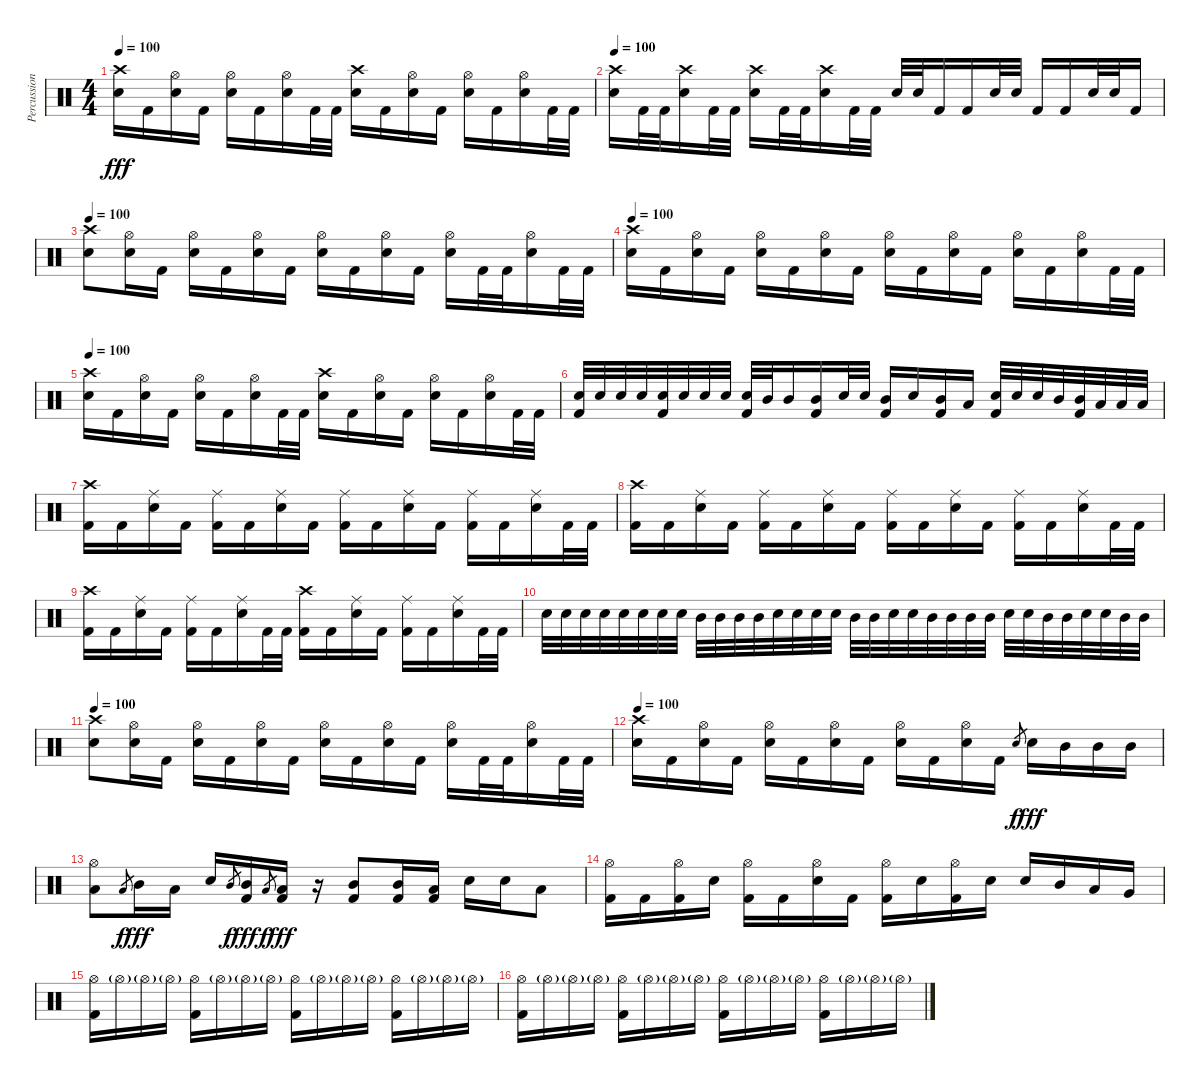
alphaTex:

\track ("Percussion" "Percussion") {instrument percussion}
\staff {score}
\articulation defaults
\ts (4 4)
\tempo 100
\clef neutral
\ks c
("Crash high (hit)" "Electric Snare (hit)").16{dy fff} "Kick (hit) 2".16 ("Hi-Hat (open)" "Electric Snare (hit)").16 "Kick (hit) 2".16 ("Hi-Hat (open)" "Electric Snare (hit)").16 "Kick (hit) 2".16 ("Hi-Hat (open)" "Electric Snare (hit)").16 "Kick (hit) 2".32 "Kick (hit) 2".32 ("Crash high (hit)" "Electric Snare (hit)").16 "Kick (hit) 2".16 ("Hi-Hat (open)" "Electric Snare (hit)").16 "Kick (hit) 2".16 ("Hi-Hat (open)" "Electric Snare (hit)").16 "Kick (hit) 2".16 ("Hi-Hat (open)" "Electric Snare (hit)").16 "Kick (hit) 2".32 "Kick (hit) 2".32 |
\tempo 100
("Crash high (hit)" "Electric Snare (hit)").16 "Kick (hit) 2".32 "Kick (hit) 2".32 ("Crash high (hit)" "Electric Snare (hit)").16 "Kick (hit) 2".32 "Kick (hit) 2".32 ("Crash high (hit)" "Electric Snare (hit)").16 "Kick (hit) 2".32 "Kick (hit) 2".32 ("Crash high (hit)" "Electric Snare (hit)").16 "Kick (hit) 2".32 "Kick (hit) 2".32 "Electric Snare (hit)".32 "Electric Snare (hit)".32 "Kick (hit) 2".16 "Kick (hit) 2".16 "Electric Snare (hit)".32 "Electric Snare (hit)".32 "Kick (hit) 2".16 "Kick (hit) 2".16 "Electric Snare (hit)".32 "Electric Snare (hit)".32 "Kick (hit) 2".16 |
\tempo 100
("Crash high (hit)" "Electric Snare (hit)").8 ("Hi-Hat (open)" "Electric Snare (hit)").16 "Kick (hit) 2".16 ("Hi-Hat (open)" "Electric Snare (hit)").16 "Kick (hit) 2".16 ("Hi-Hat (open)" "Electric Snare (hit)").16 "Kick (hit) 2".16 ("Hi-Hat (open)" "Electric Snare (hit)").16 "Kick (hit) 2".16 ("Hi-Hat (open)" "Electric Snare (hit)").16 "Kick (hit) 2".16 ("Hi-Hat (open)" "Electric Snare (hit)").16 "Kick (hit) 2".32 "Kick (hit) 2".32 ("Hi-Hat (open)" "Electric Snare (hit)").16 "Kick (hit) 2".32 "Kick (hit) 2".32 |
\tempo 100
("Crash high (hit)" "Electric Snare (hit)").16 "Kick (hit) 2".16 ("Hi-Hat (open)" "Electric Snare (hit)").16 "Kick (hit) 2".16 ("Hi-Hat (open)" "Electric Snare (hit)").16 "Kick (hit) 2".16 ("Hi-Hat (open)" "Electric Snare (hit)").16 "Kick (hit) 2".16 ("Hi-Hat (open)" "Electric Snare (hit)").16 "Kick (hit) 2".16 ("Hi-Hat (open)" "Electric Snare (hit)").16 "Kick (hit) 2".16 ("Hi-Hat (open)" "Electric Snare (hit)").16 "Kick (hit) 2".16 ("Hi-Hat (open)" "Electric Snare (hit)").16 "Kick (hit) 2".32 "Kick (hit) 2".32 |
\tempo 100
("Crash high (hit)" "Electric Snare (hit)").16 "Kick (hit) 2".16 ("Hi-Hat (open)" "Electric Snare (hit)").16 "Kick (hit) 2".16 ("Hi-Hat (open)" "Electric Snare (hit)").16 "Kick (hit) 2".16 ("Hi-Hat (open)" "Electric Snare (hit)").16 "Kick (hit) 2".32 "Kick (hit) 2".32 ("Crash high (hit)" "Electric Snare (hit)").16 "Kick (hit) 2".16 ("Hi-Hat (open)" "Electric Snare (hit)").16 "Kick (hit) 2".16 ("Hi-Hat (open)" "Electric Snare (hit)").16 "Kick (hit) 2".16 ("Hi-Hat (open)" "Electric Snare (hit)").16 "Kick (hit) 2".32 "Kick (hit) 2".32 |
("Electric Snare (hit)" "Kick (hit) 2").32 "Electric Snare (hit)".32 "Electric Snare (hit)".32 "Electric Snare (hit)".32 ("Electric Snare (hit)" "Kick (hit) 2").32 "Electric Snare (hit)".32 "Electric Snare (hit)".32 "Electric Snare (hit)".32 ("Electric Snare (hit)" "Kick (hit) 2").32 "Mid Tom (hit)".32 "Mid Tom (hit)".16 ("Mid Tom (hit)" "Kick (hit) 2").16 "Electric Snare (hit)".32 "Electric Snare (hit)".32 ("Mid Tom (hit)" "Kick (hit) 2").16 "Electric Snare (hit)".16 ("Mid Tom (hit)" "Kick (hit) 2").16 "Low Tom (hit)".16 ("Electric Snare (hit)" "Kick (hit) 2").32 "Electric Snare (hit)".32 "Electric Snare (hit)".32 "Mid Tom (hit)".32 ("Mid Tom (hit)" "Kick (hit) 2").32 "Low Tom (hit)".32 "Low Tom (hit)".32 "Low Tom (hit)".32 |
("Crash high (hit)" "Kick (hit) 2").16 "Kick (hit) 2".16 ("Ride (middle)" "Electric Snare (hit)").16 "Kick (hit) 2".16 ("Ride (middle)" "Kick (hit) 2").16 "Kick (hit) 2".16 ("Ride (middle)" "Electric Snare (hit)").16 "Kick (hit) 2".16 ("Ride (middle)" "Kick (hit) 2").16 "Kick (hit) 2".16 ("Ride (middle)" "Electric Snare (hit)").16 "Kick (hit) 2".16 ("Ride (middle)" "Kick (hit) 2").16 "Kick (hit) 2".16 ("Ride (middle)" "Electric Snare (hit)").16 "Kick (hit) 2".32 "Kick (hit) 2".32 |
("Crash high (hit)" "Kick (hit) 2").16 "Kick (hit) 2".16 ("Ride (middle)" "Electric Snare (hit)").16 "Kick (hit) 2".16 ("Ride (middle)" "Kick (hit) 2").16 "Kick (hit) 2".16 ("Ride (middle)" "Electric Snare (hit)").16 "Kick (hit) 2".16 ("Ride (middle)" "Kick (hit) 2").16 "Kick (hit) 2".16 ("Ride (middle)" "Electric Snare (hit)").16 "Kick (hit) 2".16 ("Ride (middle)" "Kick (hit) 2").16 "Kick (hit) 2".16 ("Ride (middle)" "Electric Snare (hit)").16 "Kick (hit) 2".32 "Kick (hit) 2".32 |
("Crash high (hit)" "Kick (hit) 2").16 "Kick (hit) 2".16 ("Ride (middle)" "Electric Snare (hit)").16 "Kick (hit) 2".16 ("Ride (middle)" "Kick (hit) 2").16 "Kick (hit) 2".16 ("Ride (middle)" "Electric Snare (hit)").16 "Kick (hit) 2".32 "Kick (hit) 2".32 ("Crash high (hit)" "Kick (hit) 2").16 "Kick (hit) 2".16 ("Ride (middle)" "Electric Snare (hit)").16 "Kick (hit) 2".16 ("Ride (middle)" "Kick (hit) 2").16 "Kick (hit) 2".16 ("Ride (middle)" "Electric Snare (hit)").16 "Kick (hit) 2".32 "Kick (hit) 2".32 |
"Electric Snare (hit)".32 "Electric Snare (hit)".32 "Electric Snare (hit)".32 "Electric Snare (hit)".32 "Electric Snare (hit)".32 "Electric Snare (hit)".32 "Electric Snare (hit)".32 "Electric Snare (hit)".32 "Mid Tom (hit)".32 "Mid Tom (hit)".32 "Mid Tom (hit)".32 "Mid Tom (hit)".32 "Electric Snare (hit)".32 "Electric Snare (hit)".32 "Electric Snare (hit)".32 "Electric Snare (hit)".32 "Mid Tom (hit)".32 "Mid Tom (hit)".32 "Electric Snare (hit)".32 "Electric Snare (hit)".32 "Mid Tom (hit)".32 "Mid Tom (hit)".32 "Mid Tom (hit)".32 "Mid Tom (hit)".32 "Electric Snare (hit)".32 "Electric Snare (hit)".32 "Mid Tom (hit)".32 "Mid Tom (hit)".32 "Electric Snare (hit)".32 "Electric Snare (hit)".32 "Mid Tom (hit)".32 "Mid Tom (hit)".32 |
\tempo 100
("Crash high (hit)" "Electric Snare (hit)").8 ("Hi-Hat (open)" "Electric Snare (hit)").16 "Kick (hit) 2".16 ("Hi-Hat (open)" "Electric Snare (hit)").16 "Kick (hit) 2".16 ("Hi-Hat (open)" "Electric Snare (hit)").16 "Kick (hit) 2".16 ("Hi-Hat (open)" "Electric Snare (hit)").16 "Kick (hit) 2".16 ("Hi-Hat (open)" "Electric Snare (hit)").16 "Kick (hit) 2".16 ("Hi-Hat (open)" "Electric Snare (hit)").16 "Kick (hit) 2".32 "Kick (hit) 2".32 ("Hi-Hat (open)" "Electric Snare (hit)").16 "Kick (hit) 2".32 "Kick (hit) 2".32 |
\tempo 100
("Crash high (hit)" "Electric Snare (hit)").16 "Kick (hit) 2".16 ("Hi-Hat (open)" "Electric Snare (hit)").16 "Kick (hit) 2".16 ("Hi-Hat (open)" "Electric Snare (hit)").16 "Kick (hit) 2".16 ("Hi-Hat (open)" "Electric Snare (hit)").16 "Kick (hit) 2".16 ("Hi-Hat (open)" "Electric Snare (hit)").16 "Kick (hit) 2".16 ("Hi-Hat (open)" "Electric Snare (hit)").16 "Kick (hit) 2".16 "Electric Snare (hit)".8{gr dy f} "Electric Snare (hit)".16{dy fff} "Mid Tom (hit)".16 "Mid Tom (hit)".16 "Mid Tom (hit)".16 |
("Hi-Hat (open)" "Low Tom (hit)").8 "Low Tom (hit)".8{gr dy f} "Mid Tom (hit)".16{dy fff} "Low Tom (hit)".16 "Electric Snare (hit)".16 "Mid Tom (hit)".8{gr dy f} ("Mid Tom (hit)" "Kick (hit) 2").16{dy fff} "Low Tom (hit)".8{gr dy f} ("Low Tom (hit)" "Kick (hit) 2").16{dy fff} r.16 ("Mid Tom (hit)" "Kick (hit) 2").8 ("Mid Tom (hit)" "Kick (hit) 2").16 ("Low Tom (hit)" "Kick (hit) 2").16 "Electric Snare (hit)".16 "Electric Snare (hit)".16 "Low Tom (hit)".8 |
("Hi-Hat (open)" "Kick (hit) 2").16 "Kick (hit) 2".16 ("Hi-Hat (open)" "Kick (hit) 2").16 "Electric Snare (hit)".16 ("Hi-Hat (open)" "Kick (hit) 2").16 "Kick (hit) 2".16 ("Hi-Hat (open)" "Electric Snare (hit)").16 "Kick (hit) 2".16 ("Hi-Hat (open)" "Kick (hit) 2").16 "Electric Snare (hit)".16 ("Hi-Hat (open)" "Kick (hit) 2").16 "Electric Snare (hit)".16 "Electric Snare (hit)".16 "Mid Tom (hit)".16 "Low Tom (hit)".16 "Very Low Tom (hit)".16 |
("Hi-Hat (open)" "Kick (hit) 2").16 "Hi-Hat (open)"{g}.16 "Hi-Hat (open)"{g}.16 "Hi-Hat (open)"{g}.16 ("Hi-Hat (open)" "Kick (hit) 2").16 "Hi-Hat (open)"{g}.16 "Hi-Hat (open)"{g}.16 "Hi-Hat (open)"{g}.16 ("Hi-Hat (open)" "Kick (hit) 2").16 "Hi-Hat (open)"{g}.16 "Hi-Hat (open)"{g}.16 "Hi-Hat (open)"{g}.16 ("Hi-Hat (open)" "Kick (hit) 2").16 "Hi-Hat (open)"{g}.16 "Hi-Hat (open)"{g}.16 "Hi-Hat (open)"{g}.16 |
("Hi-Hat (open)" "Kick (hit) 2").16 "Hi-Hat (open)"{g}.16 "Hi-Hat (open)"{g}.16 "Hi-Hat (open)"{g}.16 ("Hi-Hat (open)" "Kick (hit) 2").16 "Hi-Hat (open)"{g}.16 "Hi-Hat (open)"{g}.16 "Hi-Hat (open)"{g}.16 ("Hi-Hat (open)" "Kick (hit) 2").16 "Hi-Hat (open)"{g}.16 "Hi-Hat (open)"{g}.16 "Hi-Hat (open)"{g}.16 ("Hi-Hat (open)" "Kick (hit) 2").16 "Hi-Hat (open)"{g}.16 "Hi-Hat (open)"{g}.16 "Hi-Hat (open)"{g}.16
